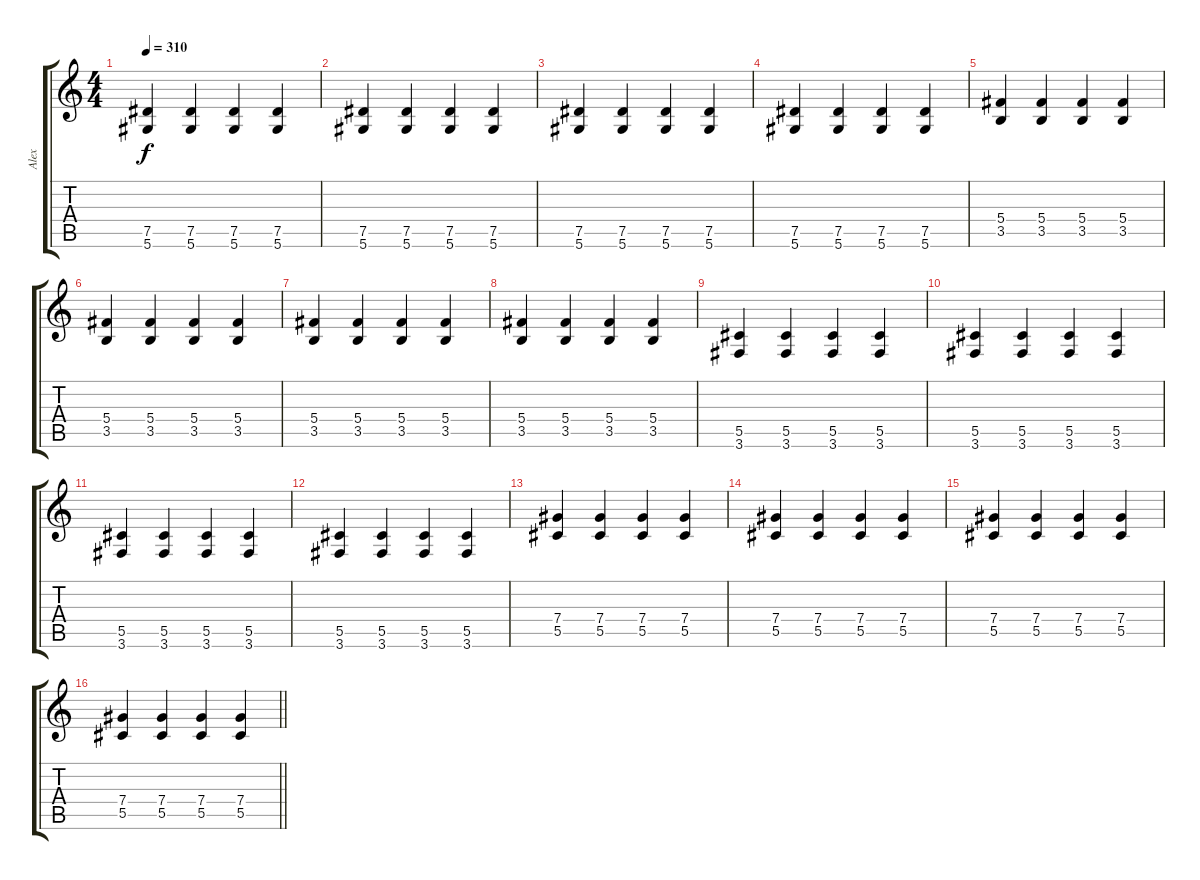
\track ("Alex" "Alex") {instrument overdrivenguitar}
\staff {score tabs}
\tuning (Eb4 Bb3 Gb3 Db3 Ab2 Eb2) {hide}
\ts (4 4)
\tempo 310
\clef g2
\ks c
(7.5 5.6).4{dy f} (7.5 5.6).4 (7.5 5.6).4 (7.5 5.6).4 |
(7.5 5.6).4 (7.5 5.6).4 (7.5 5.6).4 (7.5 5.6).4 |
(7.5 5.6).4 (7.5 5.6).4 (7.5 5.6).4 (7.5 5.6).4 |
(7.5 5.6).4 (7.5 5.6).4 (7.5 5.6).4 (7.5 5.6).4 |
(5.4 3.5).4 (5.4 3.5).4 (5.4 3.5).4 (5.4 3.5).4 |
(5.4 3.5).4 (5.4 3.5).4 (5.4 3.5).4 (5.4 3.5).4 |
(5.4 3.5).4 (5.4 3.5).4 (5.4 3.5).4 (5.4 3.5).4 |
(5.4 3.5).4 (5.4 3.5).4 (5.4 3.5).4 (5.4 3.5).4 |
(5.5 3.6).4 (5.5 3.6).4 (5.5 3.6).4 (5.5 3.6).4 |
(5.5 3.6).4 (5.5 3.6).4 (5.5 3.6).4 (5.5 3.6).4 |
(5.5 3.6).4 (5.5 3.6).4 (5.5 3.6).4 (5.5 3.6).4 |
(5.5 3.6).4 (5.5 3.6).4 (5.5 3.6).4 (5.5 3.6).4 |
(7.4 5.5).4 (7.4 5.5).4 (7.4 5.5).4 (7.4 5.5).4 |
(7.4 5.5).4 (7.4 5.5).4 (7.4 5.5).4 (7.4 5.5).4 |
(7.4 5.5).4 (7.4 5.5).4 (7.4 5.5).4 (7.4 5.5).4 |
\barLineRight lightlight
(7.4 5.5).4 (7.4 5.5).4 (7.4 5.5).4 (7.4 5.5).4
